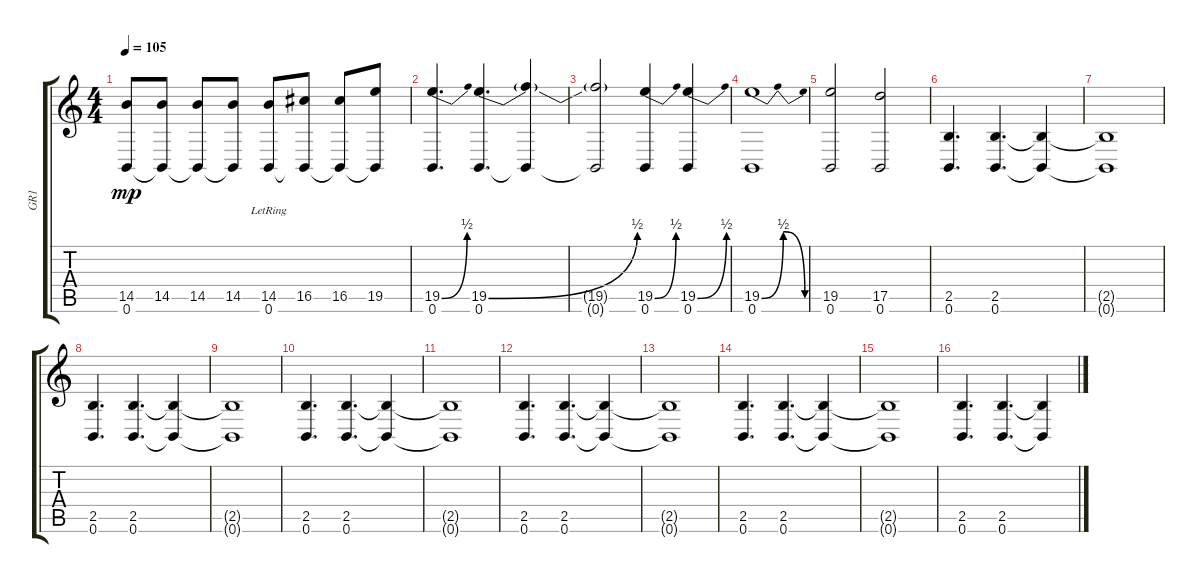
\track ("GR1" "GR1") {instrument overdrivenguitar}
\staff {score tabs}
\tuning (E4 B3 G3 D3 A2 B1) {hide}
\ts (4 4)
\tempo 105
\clef g2
\ks c
(14.5 0.6{t}).8{dy mp} (14.5 0.6{t}).8 (14.5 0.6{t}).8 (14.5 0.6{t}).8 (14.5 0.6{lr}).8 (16.5 0.6{t}).8 (16.5 0.6{t}).8 (19.5 0.6{t}).8 |
(19.5{be (bend 0 0 60 2)} 0.6).4{d} (19.5{be (bend 0 0 60 2)} 0.6).4{d} (19.5{t} 0.6{t}).4 |
(19.5{t} 0.6{t}).2 (19.5{be (bend 0 0 60 2)} 0.6).4 (19.5{be (bend 0 0 60 2)} 0.6).4 |
(19.5{be (bendrelease 0 0 10 2 27 2 60 0)} 0.6).1 |
(19.5 0.6).2 (17.5 0.6).2 |
(2.5 0.6).4{d} (2.5 0.6).4{d} (2.5{t} 0.6{t}).4 |
(2.5{t} 0.6{t}).1 |
(2.5 0.6).4{d} (2.5 0.6).4{d} (2.5{t} 0.6{t}).4 |
(2.5{t} 0.6{t}).1 |
(2.5 0.6).4{d} (2.5 0.6).4{d} (2.5{t} 0.6{t}).4 |
(2.5{t} 0.6{t}).1 |
(2.5 0.6).4{d} (2.5 0.6).4{d} (2.5{t} 0.6{t}).4 |
(2.5{t} 0.6{t}).1 |
(2.5 0.6).4{d} (2.5 0.6).4{d} (2.5{t} 0.6{t}).4 |
(2.5{t} 0.6{t}).1 |
(2.5 0.6).4{d} (2.5 0.6).4{d} (2.5{t} 0.6{t}).4
